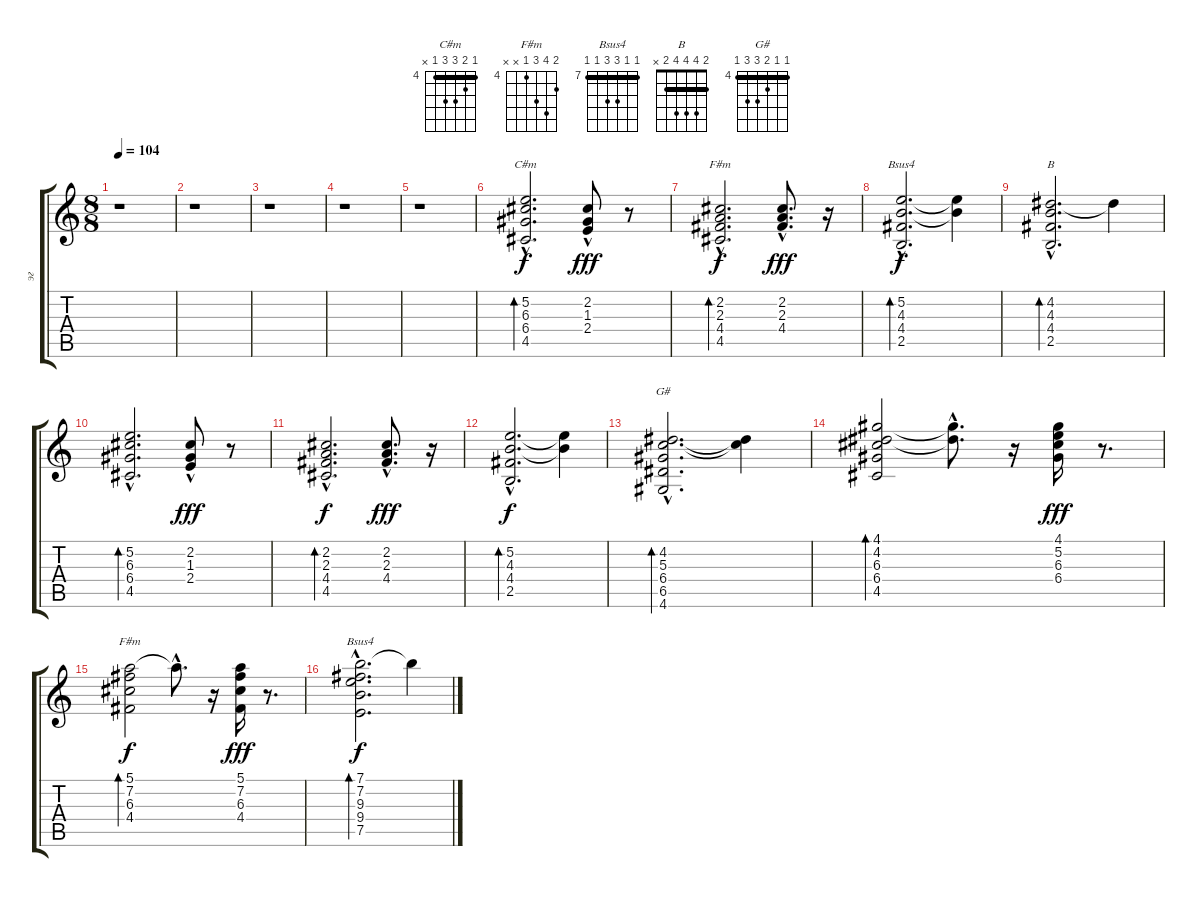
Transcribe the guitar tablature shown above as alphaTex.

\track ("эг" "эг") {instrument electricguitarclean}
\staff {score tabs}
\tuning (E4 B3 G3 D3 A2 E2) {hide}
\chord ("C#m" 4 5 6 6 4 x) {firstfret 4 barre 4}
\chord ("F#m" 2 2 2 4 4 2) {barre 2}
\chord ("Bsus4" x 5 4 4 2 x)
\chord ("B" 2 4 4 4 2 x) {barre 2}
\chord ("G#" 4 4 5 6 6 4) {firstfret 4 barre 4}
\chord ("F#m" 5 7 6 4 x x) {firstfret 4}
\chord ("Bsus4" 7 7 9 9 7 7) {firstfret 7 barre 7}
\ts (8 8)
\tempo 104
\clef g2
\ks c
r.1{dy f} |
r.1 |
r.1 |
r.1 |
r.1 |
(5.2{hac} 6.3{hac} 6.4{hac} 4.5{hac}).2{d bd 240 ch "C#m"} (2.2 1.3{hac} 2.4{hac}).8{dy fff} r.8 |
(2.2{hac} 2.3{hac} 4.4{hac} 4.5{hac}).2{d bd 240 ch "F#m" dy f} (2.2{hac} 2.3 4.4).8{d dy fff} r.16 |
(5.2{hac} 4.3{hac} 4.4{hac} 2.5{hac}).2{d bd 240 ch "Bsus4" dy f} (5.2{t} 4.3{t}).4 |
(4.2{hac} 4.3{hac} 4.4{hac} 2.5{hac}).2{d bd 240 ch "B"} 4.2{t}.4 |
(5.2{hac} 6.3{hac} 6.4{hac} 4.5{hac}).2{d bd 240} (2.2 1.3{hac} 2.4{hac}).8{dy fff} r.8 |
(2.2{hac} 2.3{hac} 4.4{hac} 4.5{hac}).2{d bd 240 dy f} (2.2{hac} 2.3 4.4).8{d dy fff} r.16 |
(5.2{hac} 4.3{hac} 4.4{hac} 2.5{hac}).2{d bd 240 dy f} (5.2{t} 4.3{t}).4 |
(4.2{hac} 5.3{hac} 6.4{hac} 6.5{hac} 4.6{hac}).2{d bd 240 ch "G#"} (4.2{t} 5.3{t}).4 |
(4.1 4.2 6.3 6.4 4.5).2{bd 240} (4.1{hac t} 4.2{hac t}).8{d} r.16 (4.1 5.2 6.3 6.4).16{dy fff} r.8{d} |
(5.1 7.2 6.3 4.4).2{bd 240 ch "F#m" dy f} 5.1{hac t}.8{d} r.16 (5.1 7.2 6.3 4.4).16{dy fff} r.8{d} |
(7.1{hac} 7.2{hac} 9.3{hac} 9.4{hac} 7.5{hac}).2{d bd 240 ch "Bsus4" dy f} 7.1{t}.4
